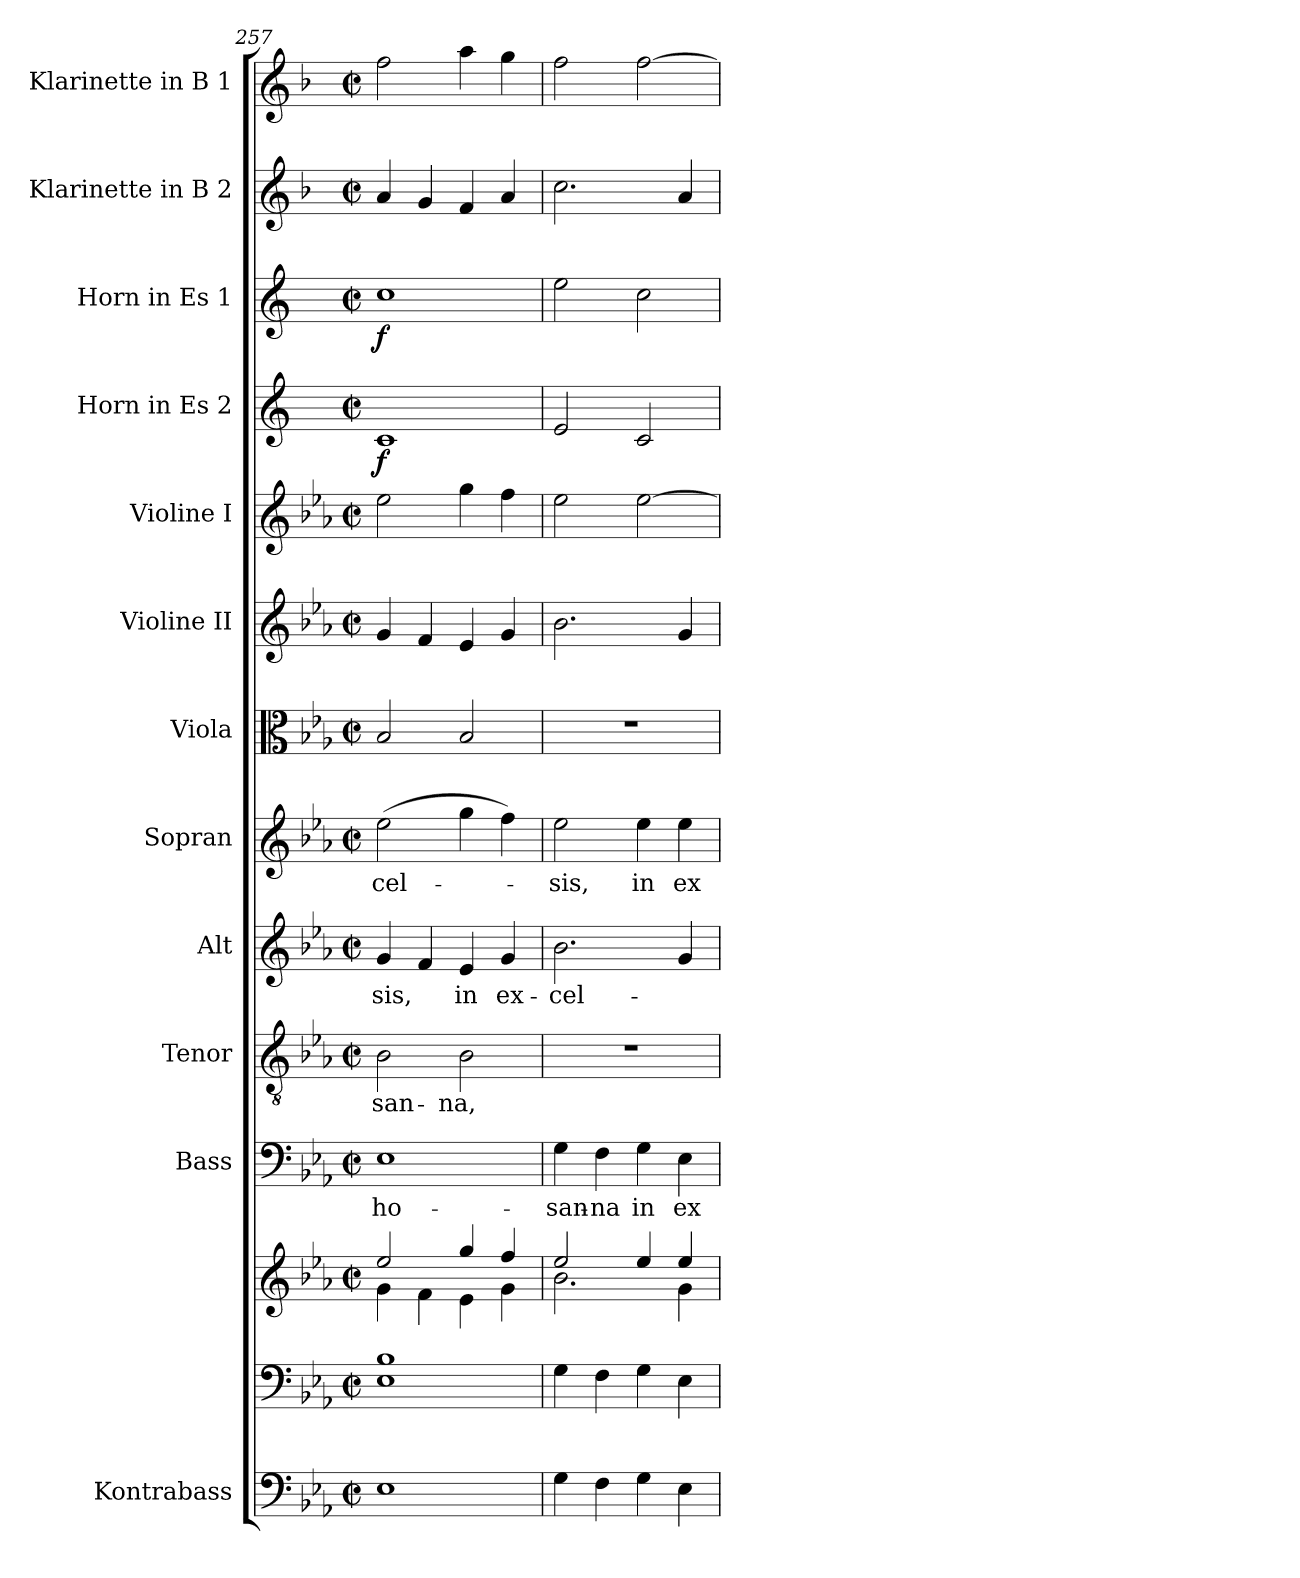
**kern	**kern	**kern	**kern	**text	**kern	**text	**kern	**text	**kern	**text	**kern	**kern	**kern	**kern	**dynam	**kern	**dynam	**kern	**kern
*part13	*part12	*part12	*part11	*part11	*part10	*part10	*part9	*part9	*part8	*part8	*part7	*part6	*part5	*part4	*part4	*part3	*part3	*part2	*part1
*staff14	*staff13	*staff12	*staff11	*staff11	*staff10	*staff10	*staff9	*staff9	*staff8	*staff8	*staff7	*staff6	*staff5	*staff4	*staff4	*staff3	*staff3	*staff2	*staff1
*I"Kontrabass	*	*	*I"Bass	*	*I"Tenor	*	*I"Alt	*	*I"Sopran	*	*I"Viola	*I"Violine II	*I"Violine I	*I"Horn in Es 2	*	*I"Horn in Es 1	*	*I"Klarinette in B 2	*I"Klarinette in B 1
*I'Kb.	*	*	*I'B	*	*I'T	*	*I'A	*	*I'S	*	*I'Vla.	*I'Vl. II	*I'Vl. I	*I'Hrn. 2	*	*I'Hrn. 1	*	*	*
*clefF4	*clefF4	*clefG2	*clefF4	*	*clefGv2	*	*clefG2	*	*clefG2	*	*clefC3	*clefG2	*clefG2	*clefG2	*	*clefG2	*	*clefG2	*clefG2
*ITrd7c12	*	*	*	*	*	*	*	*	*	*	*	*	*	*ITrd5c9	*	*ITrd5c9	*	*ITrd1c2	*ITrd1c2
*k[b-e-a-]	*k[b-e-a-]	*k[b-e-a-]	*k[b-e-a-]	*	*k[b-e-a-]	*	*k[b-e-a-]	*	*k[b-e-a-]	*	*k[b-e-a-]	*k[b-e-a-]	*k[b-e-a-]	*k[b-e-a-]	*	*k[b-e-a-]	*	*k[b-e-a-]	*k[b-e-a-]
*E-:	*E-:	*E-:	*E-:	*	*E-:	*	*E-:	*	*E-:	*	*E-:	*E-:	*E-:	*E-:	*	*E-:	*	*E-:	*E-:
*M2/2	*M2/2	*M2/2	*M2/2	*	*M2/2	*	*M2/2	*	*M2/2	*	*M2/2	*M2/2	*M2/2	*M2/2	*	*M2/2	*	*M2/2	*M2/2
*met(c|)	*met(c|)	*met(c|)	*met(c|)	*	*met(c|)	*	*met(c|)	*	*met(c|)	*	*met(c|)	*met(c|)	*met(c|)	*met(c|)	*	*met(c|)	*	*met(c|)	*met(c|)
=257	=257	=257	=257	=257	=257	=257	=257	=257	=257	=257	=257	=257	=257	=257	=257	=257	=257	=257	=257
*	*^	*^	*	*	*	*	*	*	*	*	*	*	*	*	*	*	*	*	*
!	!	!	!	!	!	!LO:LY:b	!	!LO:LY:b	!	!LO:LY:b	!	!LO:LY:b	!	!	!	!	!LO:DY:b	!	!LO:DY:b	!	!
1EE-	1B-	1E-	2ee-/	4g\	1E-	ho-	2B-\	-san-	4g/	-sis,	(>2ee-\	-cel-	2B-/	4g/	2ee-\	1E-	f	1e-	f	4g/	2ee-\
.	.	.	.	4f\	.	.	.	.	4f/	.	.	.	.	4f/	.	.	.	.	.	4f/	.
!	!	!	!	!	!	!	!	!LO:LY:b	!	!LO:LY:b	!	!	!	!	!	!	!	!	!	!	!
.	.	.	4gg/	4e-\	.	.	2B-\	-na,	4e-/	in	4gg\	.	2B-/	4e-/	4gg\	.	.	.	.	4e-/	4gg\
!	!	!	!	!	!	!	!	!	!	!LO:LY:b	!	!	!	!	!	!	!	!	!	!	!
.	.	.	4ff/	4g\	.	.	.	.	4g/	ex-	4ff\)	.	.	4g/	4ff\	.	.	.	.	4g/	4ff\
*	*v	*v	*	*	*	*	*	*	*	*	*	*	*	*	*	*	*	*	*	*	*
=258	=258	=258	=258	=258	=258	=258	=258	=258	=258	=258	=258	=258	=258	=258	=258	=258	=258	=258	=258	=258
!	!	!	!	!	!LO:LY:b	!	!	!	!LO:LY:b	!	!LO:LY:b	!	!	!	!	!	!	!	!	!
4GG\	4G\	2ee-/	2.b-\	4G\	-san-	1r	.	2.b-\	-cel-	2ee-\	-sis,	1r	2.b-\	2ee-\	2G/	.	2g\	.	2.b-\	2ee-\
!	!	!	!	!	!LO:LY:b	!	!	!	!	!	!	!	!	!	!	!	!	!	!	!
4FF\	4F\	.	.	4F\	-na	.	.	.	.	.	.	.	.	.	.	.	.	.	.	.
!	!	!	!	!	!LO:LY:b	!	!	!	!	!	!LO:LY:b	!	!	!	!	!	!	!	!	!
4GG\	4G\	4ee-/	.	4G\	in	.	.	.	.	4ee-\	in	.	.	[2ee-\	2E-/	.	2e-\	.	.	[2ee-\
!	!	!	!	!	!LO:LY:b	!	!	!	!	!	!LO:LY:b	!	!	!	!	!	!	!	!	!
4EE-\	4E-\	4ee-/	4g\	4E-\	ex-	.	.	4g/	.	4ee-\	ex-	.	4g/	.	.	.	.	.	4g/	.
*	*	*v	*v	*	*	*	*	*	*	*	*	*	*	*	*	*	*	*	*	*
=	=	=	=	=	=	=	=	=	=	=	=	=	=	=	=	=	=	=	=
*-	*-	*-	*-	*-	*-	*-	*-	*-	*-	*-	*-	*-	*-	*-	*-	*-	*-	*-	*-
